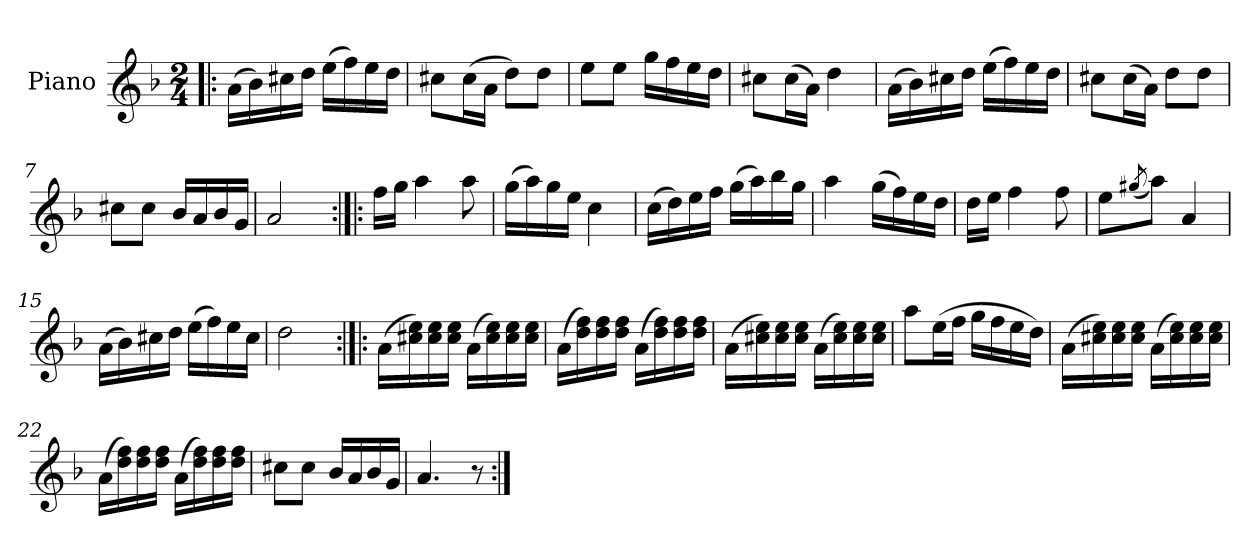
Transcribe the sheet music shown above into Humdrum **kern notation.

**kern
*part1
*staff1
*I"Piano
*I'Pno.
*clefG2
*k[b-]
*d:
*M2/4
=1!|:
(>16a\LL
16b-\)
16cc#X\
16dd\JJ
(>16ee\LL
16ff\)
16ee\
16dd\JJ
=2
8cc#X\L
(>16cc#\L
16a\JJ
8dd\L)
8dd\J
=3
8ee\L
8ee\J
16gg\LL
16ff\
16ee\
16dd\JJ
!!LO:LB:g=z
=4
8cc#X\L
(>16cc#\L
16a\JJ)
4dd\
=5
(>16a\LL
16b-\)
16cc#X\
16dd\JJ
(>16ee\LL
16ff\)
16ee\
16dd\JJ
=6
8cc#X\L
(>16cc#\L
16a\JJ)
8dd\L
8dd\J
=7
8cc#X\L
8cc#\J
16b-/LL
16a/
16b-/
16g/JJ
=8
2a/
!!LO:LB:g=z
=9:|!|:
16ff\LL
16gg\JJ
4aa\
8aa\
=10
(>16gg\LL
16aa\)
16gg\
16ee\JJ
4cc\
=11
(>16cc\LL
16dd\)
16ee\
16ff\JJ
(>16gg\LL
16aa\)
16bb-\
16gg\JJ
=12
4aa\
(>16gg\LL
16ff\)
16ee\
16dd\JJ
!!LO:LB:g=z
=13
16dd\LL
16ee\JJ
4ff\
8ff\
=14
8ee\L
(<8qgg#X/
8aa\J)
4a/
=15
(>16a\LL
16b-\)
16cc#X\
16dd\JJ
(>16ee\LL
16ff\)
16ee\
16cc#\JJ
=16
2dd\
=17:|!|:
(>16a\LL
16cc#X\ 16ee\)
16cc#\ 16ee\
16cc#\ 16ee\JJ
(>16a\LL
16cc#\ 16ee\)
16cc#\ 16ee\
16cc#\ 16ee\JJ
!!LO:LB:g=z
=18
(>16a\LL
16dd\ 16ff\)
16dd\ 16ff\
16dd\ 16ff\JJ
(>16a\LL
16dd\ 16ff\)
16dd\ 16ff\
16dd\ 16ff\JJ
=19
(>16a\LL
16cc#X\ 16ee\)
16cc#\ 16ee\
16cc#\ 16ee\JJ
(>16a\LL
16cc#\ 16ee\)
16cc#\ 16ee\
16cc#\ 16ee\JJ
=20
8aa\L
(>16ee\L
16ff\JJ
16gg\LL
16ff\
16ee\
16dd\JJ)
!!LO:LB:g=z
=21
(>16a\LL
16cc#X\ 16ee\)
16cc#\ 16ee\
16cc#\ 16ee\JJ
(>16a\LL
16cc#\ 16ee\)
16cc#\ 16ee\
16cc#\ 16ee\JJ
=22
(>16a\LL
16dd\ 16ff\)
16dd\ 16ff\
16dd\ 16ff\JJ
(>16a\LL
16dd\ 16ff\)
16dd\ 16ff\
16dd\ 16ff\JJ
=23
8cc#X\L
8cc#\J
16b-/LL
16a/
16b-/
16g/JJ
=24
4.a/
8r
=:|!
*-
